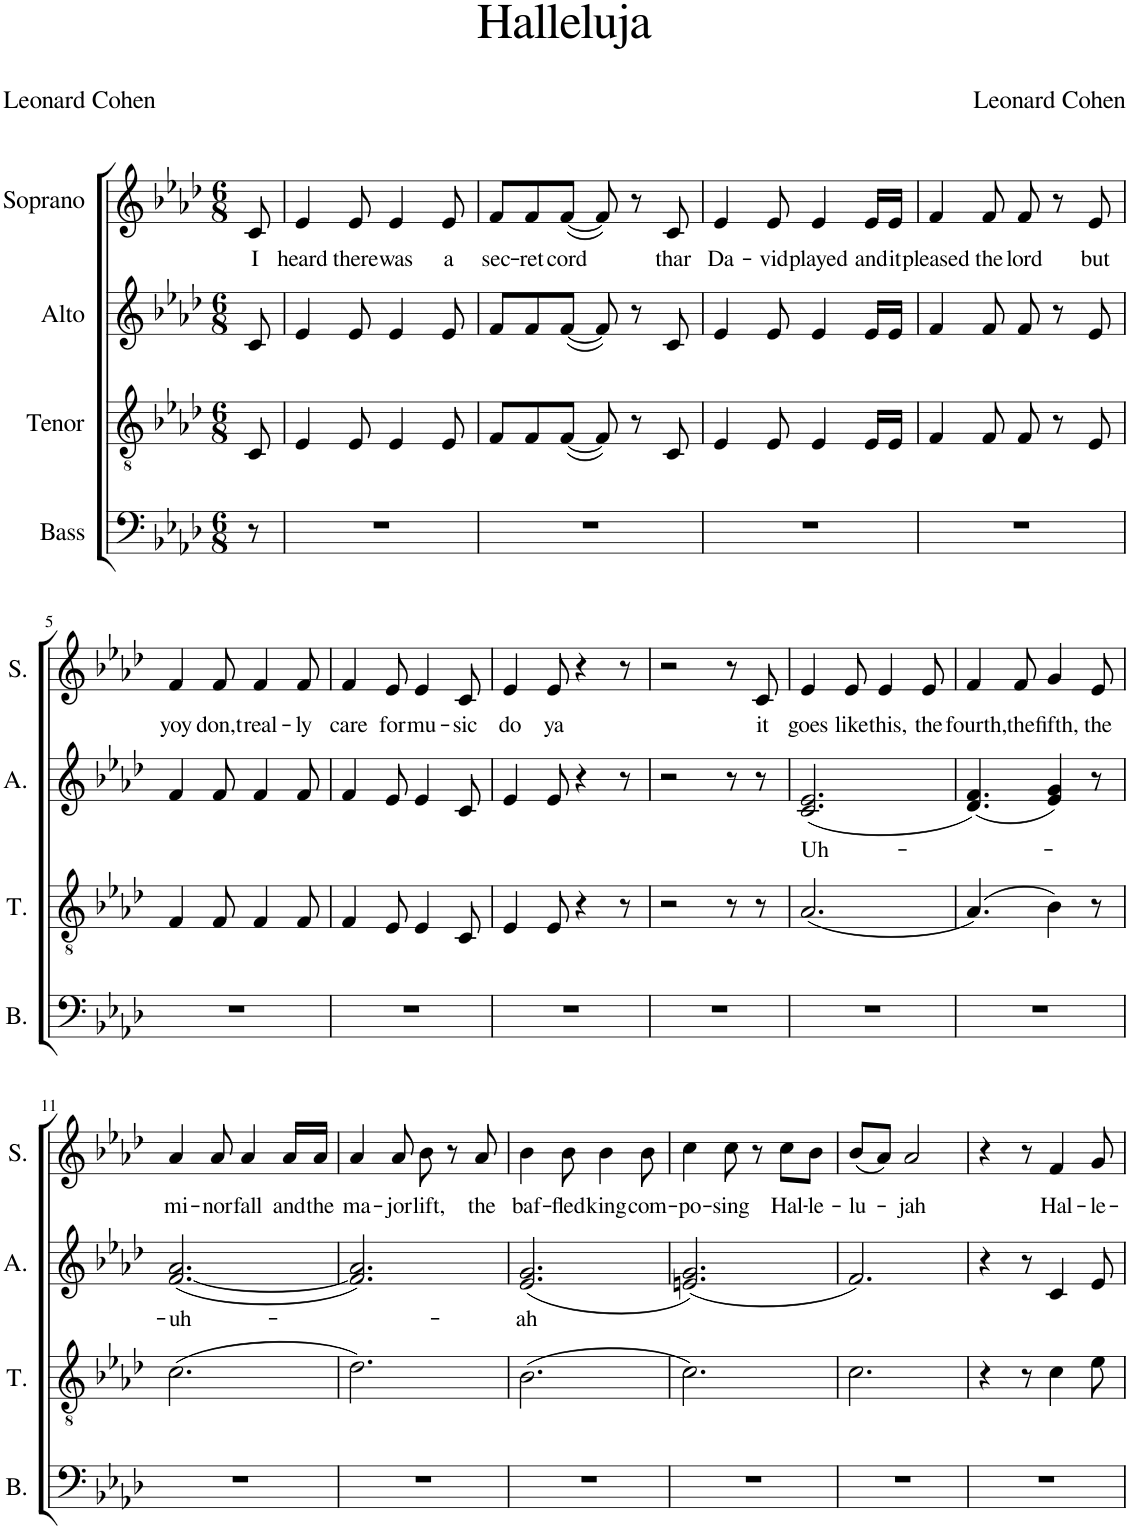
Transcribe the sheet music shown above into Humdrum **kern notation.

**kern	**kern	**kern	**text	**kern	**text
*part4	*part3	*part2	*part2	*part1	*part1
*staff4	*staff3	*staff2	*staff2	*staff1	*staff1
*I"Bass	*I"Tenor	*I"Alto	*	*I"Soprano	*
*I'B.	*I'T.	*I'A.	*	*I'S.	*
*clefF4	*clefGv2	*clefG2	*	*clefG2	*
*k[b-e-a-d-]	*k[b-e-a-d-]	*k[b-e-a-d-]	*	*k[b-e-a-d-]	*
*M6/8	*M6/8	*M6/8	*	*M6/8	*
=	=	=	=	=	=
!	!	!	!	!	!LO:LY:b
8r	8C/	8c/	.	8c/	I
=1	=1	=1	=1	=1	=1
!	!	!	!	!	!LO:LY:b
2.r	4E-/	4e-/	.	4e-/	heard
!	!	!	!	!	!LO:LY:b
.	8E-/	8e-/	.	8e-/	there
!	!	!	!	!	!LO:LY:b
.	4E-/	4e-/	.	4e-/	was
!	!	!	!	!	!LO:LY:b
.	8E-/	8e-/	.	8e-/	a
=2	=2	=2	=2	=2	=2
!	!	!	!	!	!LO:LY:b
2.r	8F/L	8f/L	.	8f/L	sec-
!	!	!	!	!	!LO:LY:b
.	8F/	8f/	.	8f/	-ret
!	!	!	!	!	!LO:LY:b
.	([8F/J	([8f/J	.	([8f/J	cord
.	8F/])	8f/])	.	8f/])	.
.	8r	8r	.	8r	.
!	!	!	!	!	!LO:LY:b
.	8C/	8c/	.	8c/	thar
=3	=3	=3	=3	=3	=3
!	!	!	!	!	!LO:LY:b
2.r	4E-/	4e-/	.	4e-/	Da-
!	!	!	!	!	!LO:LY:b
.	8E-/	8e-/	.	8e-/	-vid
!	!	!	!	!	!LO:LY:b
.	4E-/	4e-/	.	4e-/	played
!	!	!	!	!	!LO:LY:b
.	16E-/LL	16e-/LL	.	16e-/LL	and
!	!	!	!	!	!LO:LY:b
.	16E-/JJ	16e-/JJ	.	16e-/JJ	it
=4	=4	=4	=4	=4	=4
!	!	!	!	!	!LO:LY:b
2.r	4F/	4f/	.	4f/	pleased
!	!	!	!	!	!LO:LY:b
.	8F/	8f/	.	8f/	the
!	!	!	!	!	!LO:LY:b
.	8F/	8f/	.	8f/	lord
.	8r	8r	.	8r	.
!	!	!	!	!	!LO:LY:b
.	8E-/	8e-/	.	8e-/	but
!!LO:LB:g=z
=5	=5	=5	=5	=5	=5
!	!	!	!	!	!LO:LY:b
2.r	4F/	4f/	.	4f/	yoy
!	!	!	!	!	!LO:LY:b
.	8F/	8f/	.	8f/	don,t
!	!	!	!	!	!LO:LY:b
.	4F/	4f/	.	4f/	real-
!	!	!	!	!	!LO:LY:b
.	8F/	8f/	.	8f/	-ly
=6	=6	=6	=6	=6	=6
!	!	!	!	!	!LO:LY:b
2.r	4F/	4f/	.	4f/	care
!	!	!	!	!	!LO:LY:b
.	8E-/	8e-/	.	8e-/	for
!	!	!	!	!	!LO:LY:b
.	4E-/	4e-/	.	4e-/	mu-
!	!	!	!	!	!LO:LY:b
.	8C/	8c/	.	8c/	-sic
=7	=7	=7	=7	=7	=7
!	!	!	!	!	!LO:LY:b
2.r	4E-/	4e-/	.	4e-/	do
!	!	!	!	!	!LO:LY:b
.	8E-/	8e-/	.	8e-/	ya
.	4r	4r	.	4r	.
.	8r	8r	.	8r	.
=8	=8	=8	=8	=8	=8
2.r	2r	2r	.	2r	.
.	8r	8r	.	8r	.
!	!	!	!	!	!LO:LY:b
.	8r	8r	.	8c/	it
=9	=9	=9	=9	=9	=9
!	!	!	!LO:LY:b	!	!LO:LY:b
2.r	(2.A-/	(2.c/ 2.e-/	Uh-	4e-/	goes
!	!	!	!	!	!LO:LY:b
.	.	.	.	8e-/	like
!	!	!	!	!	!LO:LY:b
.	.	.	.	4e-/	this,
!	!	!	!	!	!LO:LY:b
.	.	.	.	8e-/	the
=10	=10	=10	=10	=10	=10
!	!	!	!	!	!LO:LY:b
2.r	(4.A-/)	(4.d-/ 4.f/)	.	4f/	fourth,
!	!	!	!	!	!LO:LY:b
.	.	.	.	8f/	the
!	!	!	!	!	!LO:LY:b
.	4B-\)	4e-/ 4g/)	.	4g/	fifth,
!	!	!	!	!	!LO:LY:b
.	8r	8r	.	8e-/	the
!!LO:LB:g=z
=11	=11	=11	=11	=11	=11
!	!	!	!LO:LY:b	!	!LO:LY:b
2.r	(2.c\	([2.f/ 2.a-/	-uh-	4a-/	mi-
!	!	!	!	!	!LO:LY:b
.	.	.	.	8a-/	-nor
!	!	!	!	!	!LO:LY:b
.	.	.	.	4a-/	fall
!	!	!	!	!	!LO:LY:b
.	.	.	.	16a-/LL	and
!	!	!	!	!	!LO:LY:b
.	.	.	.	16a-/JJ	the
=12	=12	=12	=12	=12	=12
!	!	!	!	!	!LO:LY:b
2.r	2.d-\)	2.f/] 2.a-/)	.	4a-/	ma-
!	!	!	!	!	!LO:LY:b
.	.	.	.	8a-/	-jor
!	!	!	!	!	!LO:LY:b
.	.	.	.	8b-\	lift,
.	.	.	.	8r	.
!	!	!	!	!	!LO:LY:b
.	.	.	.	8a-/	the
=13	=13	=13	=13	=13	=13
!	!	!	!LO:LY:b	!	!LO:LY:b
2.r	(2.B-\	(2.e-/ 2.g/	-ah	4b-\	baf-
!	!	!	!	!	!LO:LY:b
.	.	.	.	8b-\	-fled
!	!	!	!	!	!LO:LY:b
.	.	.	.	4b-\	king
!	!	!	!	!	!LO:LY:b
.	.	.	.	8b-\	com-
=14	=14	=14	=14	=14	=14
!	!	!	!	!	!LO:LY:b
2.r	2.c\)	(2.en/ 2.g/)	.	4cc\	-po-
!	!	!	!	!	!LO:LY:b
.	.	.	.	8cc\	-sing
.	.	.	.	8r	.
!	!	!	!	!	!LO:LY:b
.	.	.	.	8cc\L	Hal-
!	!	!	!	!	!LO:LY:b
.	.	.	.	8b-\J	-le-
=15	=15	=15	=15	=15	=15
!	!	!	!	!	!LO:LY:b
2.r	2.c\	2.f/)	.	(8b-/L	-lu-
.	.	.	.	8a-/J)	.
!	!	!	!	!	!LO:LY:b
.	.	.	.	2a-/	jah
=16	=16	=16	=16	=16	=16
2.r	4r	4r	.	4r	.
.	8r	8r	.	8r	.
!	!	!	!	!	!LO:LY:b
.	4c\	4c/	.	4f/	Hal-
!	!	!	!	!	!LO:LY:b
.	8e-\	8e-/	.	8g/	-le-
=	=	=	=	=	=
*-	*-	*-	*-	*-	*-
